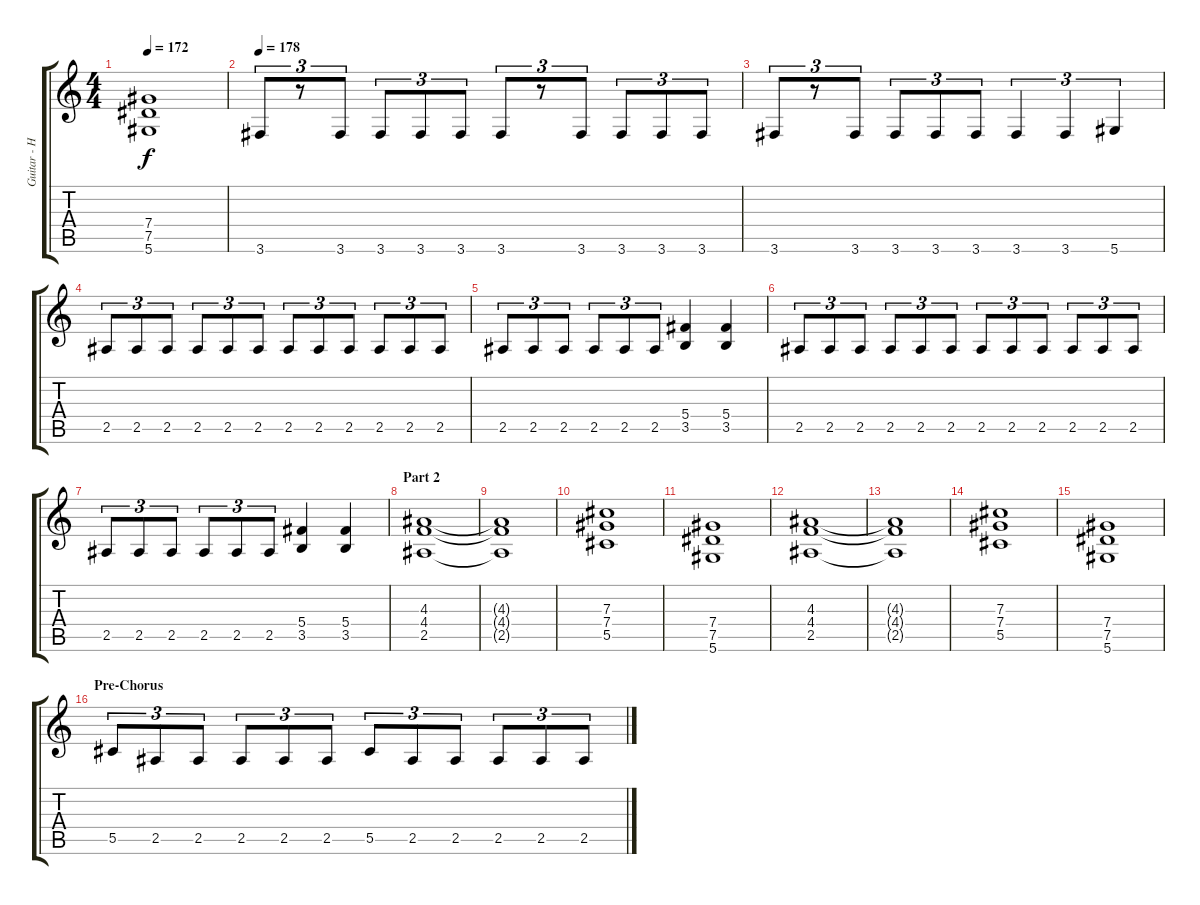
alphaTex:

\track ("Guitar - Henjo Richter" "Guitar - H") {instrument overdrivenguitar}
\staff {score tabs}
\tuning (Eb4 Bb3 Gb3 Db3 Ab2 Eb2) {hide}
\ts (4 4)
\tempo 172
\clef g2
\ks c
(7.4 7.5 5.6).1{dy f} |
\tempo 178
3.6.8{tu (3 2)} r.8{tu (3 2)} 3.6.8{tu (3 2)} 3.6.8{tu (3 2)} 3.6.8{tu (3 2)} 3.6.8{tu (3 2)} 3.6.8{tu (3 2)} r.8{tu (3 2)} 3.6.8{tu (3 2)} 3.6.8{tu (3 2)} 3.6.8{tu (3 2)} 3.6.8{tu (3 2)} |
3.6.8{tu (3 2)} r.8{tu (3 2)} 3.6.8{tu (3 2)} 3.6.8{tu (3 2)} 3.6.8{tu (3 2)} 3.6.8{tu (3 2)} 3.6.4{tu (3 2)} 3.6.4{tu (3 2)} 5.6.4{tu (3 2)} |
2.5.8{tu (3 2)} 2.5.8{tu (3 2)} 2.5.8{tu (3 2)} 2.5.8{tu (3 2)} 2.5.8{tu (3 2)} 2.5.8{tu (3 2)} 2.5.8{tu (3 2)} 2.5.8{tu (3 2)} 2.5.8{tu (3 2)} 2.5.8{tu (3 2)} 2.5.8{tu (3 2)} 2.5.8{tu (3 2)} |
2.5.8{tu (3 2)} 2.5.8{tu (3 2)} 2.5.8{tu (3 2)} 2.5.8{tu (3 2)} 2.5.8{tu (3 2)} 2.5.8{tu (3 2)} (5.4 3.5).4 (5.4 3.5).4 |
2.5.8{tu (3 2)} 2.5.8{tu (3 2)} 2.5.8{tu (3 2)} 2.5.8{tu (3 2)} 2.5.8{tu (3 2)} 2.5.8{tu (3 2)} 2.5.8{tu (3 2)} 2.5.8{tu (3 2)} 2.5.8{tu (3 2)} 2.5.8{tu (3 2)} 2.5.8{tu (3 2)} 2.5.8{tu (3 2)} |
2.5.8{tu (3 2)} 2.5.8{tu (3 2)} 2.5.8{tu (3 2)} 2.5.8{tu (3 2)} 2.5.8{tu (3 2)} 2.5.8{tu (3 2)} (5.4 3.5).4 (5.4 3.5).4 |
\section ("" "Part 2")
(4.3 4.4 2.5).1 |
(4.3{t} 4.4{t} 2.5{t}).1 |
(7.3 7.4 5.5).1 |
(7.4 7.5 5.6).1 |
(4.3 4.4 2.5).1 |
(4.3{t} 4.4{t} 2.5{t}).1 |
(7.3 7.4 5.5).1 |
(7.4 7.5 5.6).1 |
\section ("" "Pre-Chorus")
5.5.8{tu (3 2)} 2.5.8{tu (3 2)} 2.5.8{tu (3 2)} 2.5.8{tu (3 2)} 2.5.8{tu (3 2)} 2.5.8{tu (3 2)} 5.5.8{tu (3 2)} 2.5.8{tu (3 2)} 2.5.8{tu (3 2)} 2.5.8{tu (3 2)} 2.5.8{tu (3 2)} 2.5.8{tu (3 2)}
